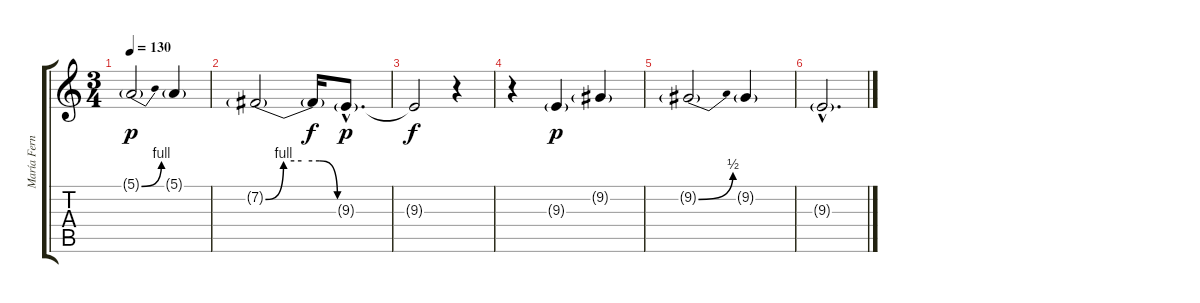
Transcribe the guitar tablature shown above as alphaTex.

\track ("María Fernanada (voz)" "María Fern") {instrument lead3calliope}
\staff {score tabs}
\tuning (E4 B3 G3 D3 A2 E2) {hide}
\ts (3 4)
\tempo 130
\clef g2
\ks c
5.1{be (bend 0 0 60 4) g}.2{dy p} 5.1{g}.4 |
7.2{be (custom 0 0 15 4 30 4 45 4 60 0) g}.2 7.2{t}.16{dy f} 9.3{g hac}.8{d dy p} |
9.3{t}.2{dy f} r.4 |
r.4 9.3{g}.4{dy p} 9.2{g}.4 |
9.2{be (bend 0 0 60 2) g}.2 9.2{g}.4 |
9.3{g hac}.2{d}
